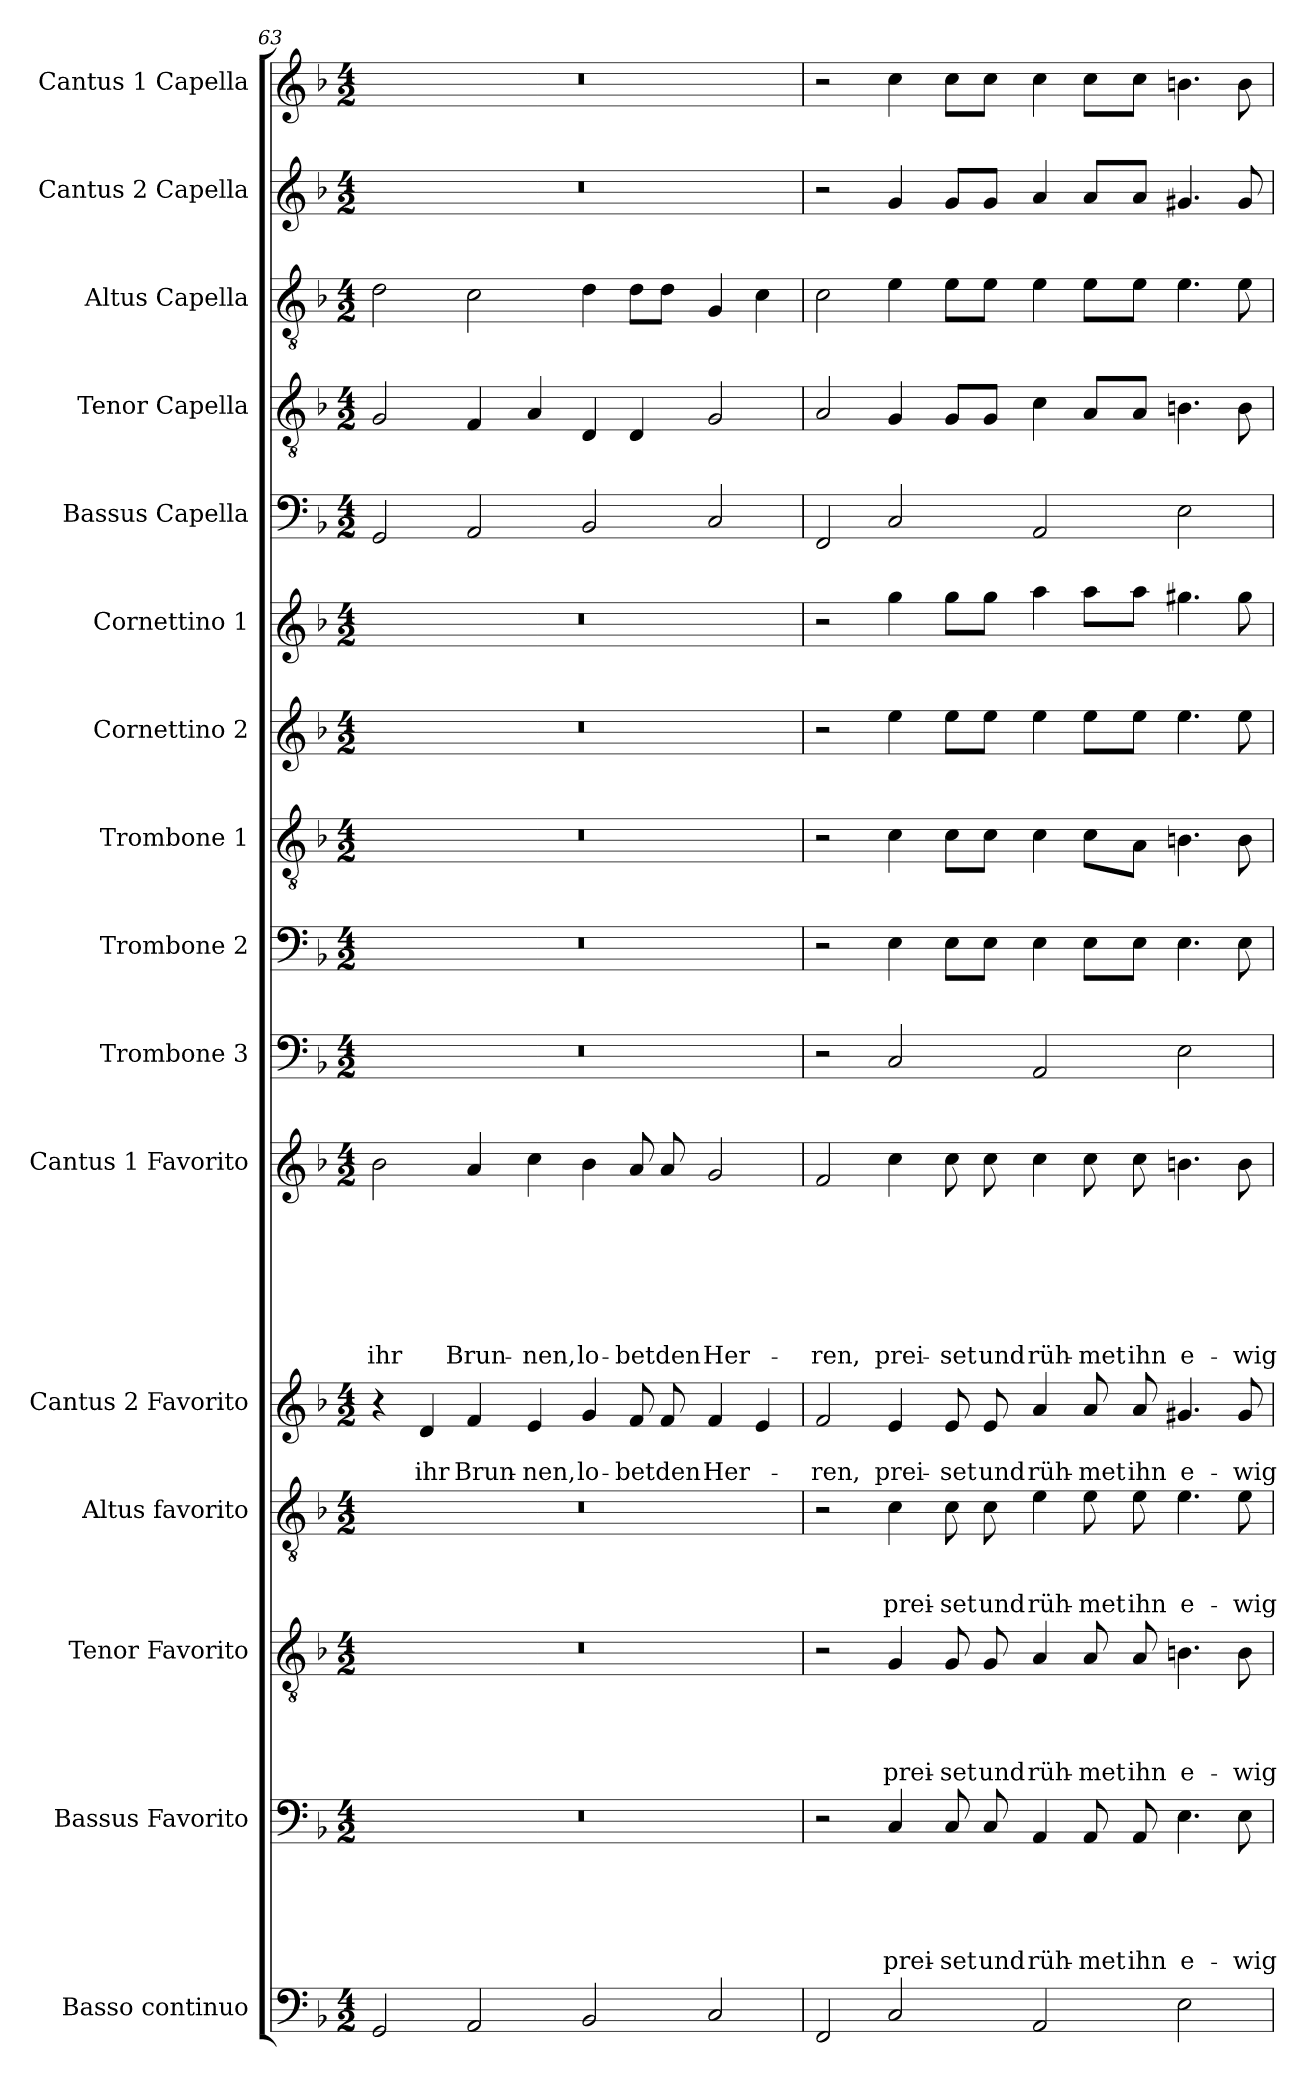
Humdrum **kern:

**kern	**kern	**text	**text	**text	**text	**text	**kern	**text	**text	**text	**text	**kern	**text	**text	**text	**kern	**text	**text	**kern	**text	**text	**text	**text	**text	**text	**text	**kern	**kern	**kern	**kern	**kern	**kern	**kern	**kern	**kern	**kern
*part16	*part15	*part15	*part15	*part15	*part15	*part15	*part14	*part14	*part14	*part14	*part14	*part13	*part13	*part13	*part13	*part12	*part12	*part12	*part11	*part11	*part11	*part11	*part11	*part11	*part11	*part11	*part10	*part9	*part8	*part7	*part6	*part5	*part4	*part3	*part2	*part1
*staff16	*staff15	*staff15	*staff15	*staff15	*staff15	*staff15	*staff14	*staff14	*staff14	*staff14	*staff14	*staff13	*staff13	*staff13	*staff13	*staff12	*staff12	*staff12	*staff11	*staff11	*staff11	*staff11	*staff11	*staff11	*staff11	*staff11	*staff10	*staff9	*staff8	*staff7	*staff6	*staff5	*staff4	*staff3	*staff2	*staff1
*I"Basso continuo	*I"Bassus Favorito	*	*	*	*	*	*I"Tenor Favorito	*	*	*	*	*I"Altus favorito	*	*	*	*I"Cantus 2 Favorito	*	*	*I"Cantus 1 Favorito	*	*	*	*	*	*	*	*I"Trombone 3	*I"Trombone 2	*I"Trombone 1	*I"Cornettino 2	*I"Cornettino 1	*I"Bassus Capella	*I"Tenor Capella	*I"Altus Capella	*I"Cantus 2 Capella	*I"Cantus 1 Capella
*clefF4	*clefF4	*	*	*	*	*	*clefGv2	*	*	*	*	*clefGv2	*	*	*	*clefG2	*	*	*clefG2	*	*	*	*	*	*	*	*clefF4	*clefF4	*clefGv2	*clefG2	*clefG2	*clefF4	*clefGv2	*clefGv2	*clefG2	*clefG2
*k[b-]	*k[b-]	*	*	*	*	*	*k[b-]	*	*	*	*	*k[b-]	*	*	*	*k[b-]	*	*	*k[b-]	*	*	*	*	*	*	*	*k[b-]	*k[b-]	*k[b-]	*k[b-]	*k[b-]	*k[b-]	*k[b-]	*k[b-]	*k[b-]	*k[b-]
*F:	*F:	*	*	*	*	*	*F:	*	*	*	*	*F:	*	*	*	*F:	*	*	*F:	*	*	*	*	*	*	*	*F:	*F:	*F:	*F:	*F:	*F:	*F:	*F:	*F:	*F:
*M4/2	*M4/2	*	*	*	*	*	*M4/2	*	*	*	*	*M4/2	*	*	*	*M4/2	*	*	*M4/2	*	*	*	*	*	*	*	*M4/2	*M4/2	*M4/2	*M4/2	*M4/2	*M4/2	*M4/2	*M4/2	*M4/2	*M4/2
=63	=63	=63	=63	=63	=63	=63	=63	=63	=63	=63	=63	=63	=63	=63	=63	=63	=63	=63	=63	=63	=63	=63	=63	=63	=63	=63	=63	=63	=63	=63	=63	=63	=63	=63	=63	=63
!	!	!	!	!	!	!	!	!	!	!	!	!	!	!	!	!	!	!	!	!	!	!	!	!	!	!LO:LY:b	!	!	!	!	!	!	!	!	!	!
2GG/	0r	.	.	.	.	.	0r	.	.	.	.	0r	.	.	.	4r	.	.	2b-\	.	.	.	.	.	.	ihr	0r	0r	0r	0r	0r	2GG/	2G/	2d\	0r	0r
!	!	!	!	!	!	!	!	!	!	!	!	!	!	!	!	!	!	!LO:LY:b	!	!	!	!	!	!	!	!	!	!	!	!	!	!	!	!	!	!
.	.	.	.	.	.	.	.	.	.	.	.	.	.	.	.	4d/	.	ihr	.	.	.	.	.	.	.	.	.	.	.	.	.	.	.	.	.	.
!	!	!	!	!	!	!	!	!	!	!	!	!	!	!	!	!	!	!LO:LY:b	!	!	!	!	!	!	!	!LO:LY:b	!	!	!	!	!	!	!	!	!	!
2AA/	.	.	.	.	.	.	.	.	.	.	.	.	.	.	.	4f/	.	Brun-	4a/	.	.	.	.	.	.	Brun-	.	.	.	.	.	2AA/	4F/	2c\	.	.
!	!	!	!	!	!	!	!	!	!	!	!	!	!	!	!	!	!	!LO:LY:b	!	!	!	!	!	!	!	!LO:LY:b	!	!	!	!	!	!	!	!	!	!
.	.	.	.	.	.	.	.	.	.	.	.	.	.	.	.	4e/	.	-nen,	4cc\	.	.	.	.	.	.	-nen,	.	.	.	.	.	.	4A/	.	.	.
!	!	!	!	!	!	!	!	!	!	!	!	!	!	!	!	!	!	!LO:LY:b	!	!	!	!	!	!	!	!LO:LY:b	!	!	!	!	!	!	!	!	!	!
2BB-/	.	.	.	.	.	.	.	.	.	.	.	.	.	.	.	4g/	.	lo-	4b-\	.	.	.	.	.	.	lo-	.	.	.	.	.	2BB-/	4D/	4d\	.	.
!	!	!	!	!	!	!	!	!	!	!	!	!	!	!	!	!	!	!LO:LY:b	!	!	!	!	!	!	!	!LO:LY:b	!	!	!	!	!	!	!	!	!	!
.	.	.	.	.	.	.	.	.	.	.	.	.	.	.	.	8f/	.	-bet	8a/	.	.	.	.	.	.	-bet	.	.	.	.	.	.	4D/	8d\L	.	.
!	!	!	!	!	!	!	!	!	!	!	!	!	!	!	!	!	!	!LO:LY:b	!	!	!	!	!	!	!	!LO:LY:b	!	!	!	!	!	!	!	!	!	!
.	.	.	.	.	.	.	.	.	.	.	.	.	.	.	.	8f/	.	den	8a/	.	.	.	.	.	.	den	.	.	.	.	.	.	.	8d\J	.	.
!	!	!	!	!	!	!	!	!	!	!	!	!	!	!	!	!	!	!LO:LY:b	!	!	!	!	!	!	!	!LO:LY:b	!	!	!	!	!	!	!	!	!	!
2C/	.	.	.	.	.	.	.	.	.	.	.	.	.	.	.	4f/	.	Her-	2g/	.	.	.	.	.	.	Her-	.	.	.	.	.	2C/	2G/	4G/	.	.
.	.	.	.	.	.	.	.	.	.	.	.	.	.	.	.	4e/	.	.	.	.	.	.	.	.	.	.	.	.	.	.	.	.	.	4c\	.	.
=64	=64	=64	=64	=64	=64	=64	=64	=64	=64	=64	=64	=64	=64	=64	=64	=64	=64	=64	=64	=64	=64	=64	=64	=64	=64	=64	=64	=64	=64	=64	=64	=64	=64	=64	=64	=64
!	!	!	!	!	!	!	!	!	!	!	!	!	!	!	!	!	!	!LO:LY:b	!	!	!	!	!	!	!	!LO:LY:b	!	!	!	!	!	!	!	!	!	!
2FF/	2r	.	.	.	.	.	2r	.	.	.	.	2r	.	.	.	2f/	.	-ren,	2f/	.	.	.	.	.	.	-ren,	2r	2r	2r	2r	2r	2FF/	2A/	2c\	2r	2r
!	!	!	!	!	!	!LO:LY:b	!	!	!	!	!LO:LY:b	!	!	!	!LO:LY:b	!	!	!LO:LY:b	!	!	!	!	!	!	!	!LO:LY:b	!	!	!	!	!	!	!	!	!	!
2C/	4C/	.	.	.	.	prei-	4G/	.	.	.	prei-	4c\	.	.	prei-	4e/	.	prei-	4cc\	.	.	.	.	.	.	prei-	2C/	4E\	4c\	4ee\	4gg\	2C/	4G/	4e\	4g/	4cc\
!	!	!	!	!	!	!LO:LY:b	!	!	!	!	!LO:LY:b	!	!	!	!LO:LY:b	!	!	!LO:LY:b	!	!	!	!	!	!	!	!LO:LY:b	!	!	!	!	!	!	!	!	!	!
.	8C/	.	.	.	.	-set	8G/	.	.	.	-set	8c\	.	.	-set	8e/	.	-set	8cc\	.	.	.	.	.	.	-set	.	8E\L	8c\L	8ee\L	8gg\L	.	8G/L	8e\L	8g/L	8cc\L
!	!	!	!	!	!	!LO:LY:b	!	!	!	!	!LO:LY:b	!	!	!	!LO:LY:b	!	!	!LO:LY:b	!	!	!	!	!	!	!	!LO:LY:b	!	!	!	!	!	!	!	!	!	!
.	8C/	.	.	.	.	und	8G/	.	.	.	und	8c\	.	.	und	8e/	.	und	8cc\	.	.	.	.	.	.	und	.	8E\J	8c\J	8ee\J	8gg\J	.	8G/J	8e\J	8g/J	8cc\J
!	!	!	!	!	!	!LO:LY:b	!	!	!	!	!LO:LY:b	!	!	!	!LO:LY:b	!	!	!LO:LY:b	!	!	!	!	!	!	!	!LO:LY:b	!	!	!	!	!	!	!	!	!	!
2AA/	4AA/	.	.	.	.	rüh-	4A/	.	.	.	rüh-	4e\	.	.	rüh-	4a/	.	rüh-	4cc\	.	.	.	.	.	.	rüh-	2AA/	4E\	4c\	4ee\	4aa\	2AA/	4c\	4e\	4a/	4cc\
!	!	!	!	!	!	!LO:LY:b	!	!	!	!	!LO:LY:b	!	!	!	!LO:LY:b	!	!	!LO:LY:b	!	!	!	!	!	!	!	!LO:LY:b	!	!	!	!	!	!	!	!	!	!
.	8AA/	.	.	.	.	-met	8A/	.	.	.	-met	8e\	.	.	-met	8a/	.	-met	8cc\	.	.	.	.	.	.	-met	.	8E\L	8c\L	8ee\L	8aa\L	.	8A/L	8e\L	8a/L	8cc\L
!	!	!	!	!	!	!LO:LY:b	!	!	!	!	!LO:LY:b	!	!	!	!LO:LY:b	!	!	!LO:LY:b	!	!	!	!	!	!	!	!LO:LY:b	!	!	!	!	!	!	!	!	!	!
.	8AA/	.	.	.	.	ihn	8A/	.	.	.	ihn	8e\	.	.	ihn	8a/	.	ihn	8cc\	.	.	.	.	.	.	ihn	.	8E\J	8A\J	8ee\J	8aa\J	.	8A/J	8e\J	8a/J	8cc\J
!	!	!	!	!	!	!LO:LY:b	!	!	!	!	!LO:LY:b	!	!	!	!LO:LY:b	!	!	!LO:LY:b	!	!	!	!	!	!	!	!LO:LY:b	!	!	!	!	!	!	!	!	!	!
2E\	4.E\	.	.	.	.	e-	4.Bn\	.	.	.	e-	4.e\	.	.	e-	4.g#X/	.	e-	4.bn\	.	.	.	.	.	.	e-	2E\	4.E\	4.Bn\	4.ee\	4.gg#X\	2E\	4.Bn\	4.e\	4.g#X/	4.bn\
!	!	!	!	!	!	!LO:LY:b	!	!	!	!	!LO:LY:b	!	!	!	!LO:LY:b	!	!	!LO:LY:b	!	!	!	!	!	!	!	!LO:LY:b	!	!	!	!	!	!	!	!	!	!
.	8E\	.	.	.	.	-wig-	8B\	.	.	.	-wig-	8e\	.	.	-wig-	8g#/	.	-wig-	8b\	.	.	.	.	.	.	-wig-	.	8E\	8B\	8ee\	8gg#\	.	8B\	8e\	8g#/	8b\
=	=	=	=	=	=	=	=	=	=	=	=	=	=	=	=	=	=	=	=	=	=	=	=	=	=	=	=	=	=	=	=	=	=	=	=	=
*-	*-	*-	*-	*-	*-	*-	*-	*-	*-	*-	*-	*-	*-	*-	*-	*-	*-	*-	*-	*-	*-	*-	*-	*-	*-	*-	*-	*-	*-	*-	*-	*-	*-	*-	*-	*-
